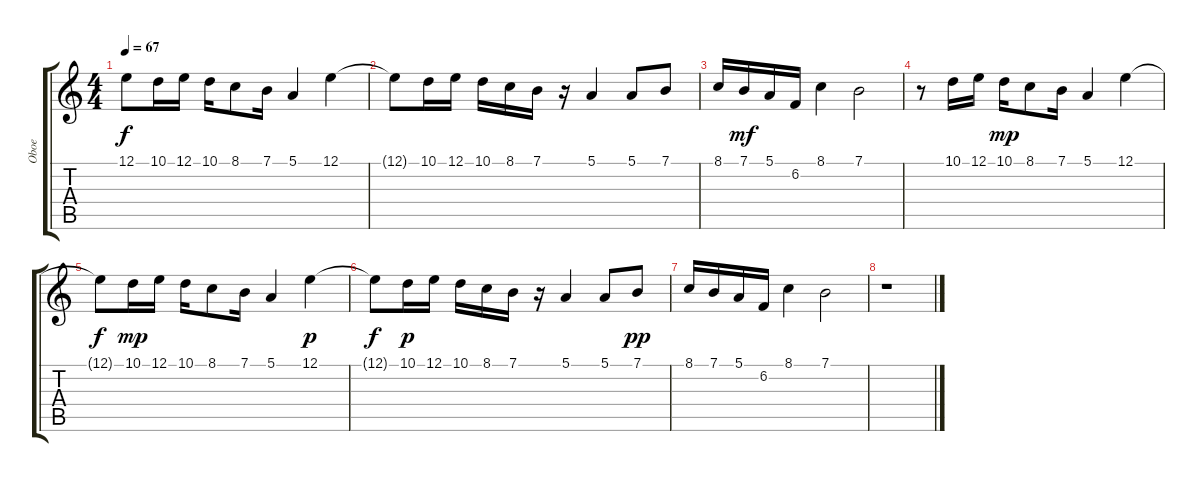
\track ("Oboe" "Oboe") {instrument oboe}
\staff {score tabs}
\tuning (E4 B3 G3 D3 A2 E2) {hide}
\ts (4 4)
\tempo 67
\clef g2
\ks c
12.1{t}.8{dy f} 10.1.16 12.1.16 10.1.16 8.1.8 7.1.16 5.1.4 12.1.4 |
12.1{t}.8 10.1.16 12.1.16 10.1.16 8.1.16 7.1.16 r.16 5.1.4 5.1.8 7.1.8 |
8.1.16 7.1.16{dy mf} 5.1.16 6.2.16 8.1.4 7.1.2 |
r.8 10.1.16 12.1.16 10.1.16{dy mp} 8.1.8 7.1.16 5.1.4 12.1.4 |
12.1{t}.8{dy f} 10.1.16{dy mp} 12.1.16 10.1.16 8.1.8 7.1.16 5.1.4 12.1.4{dy p} |
12.1{t}.8{dy f} 10.1.16{dy p} 12.1.16 10.1.16 8.1.16 7.1.16 r.16 5.1.4 5.1.8 7.1.8{dy pp} |
8.1.16 7.1.16 5.1.16 6.2.16 8.1.4 7.1.2 |
r.1
